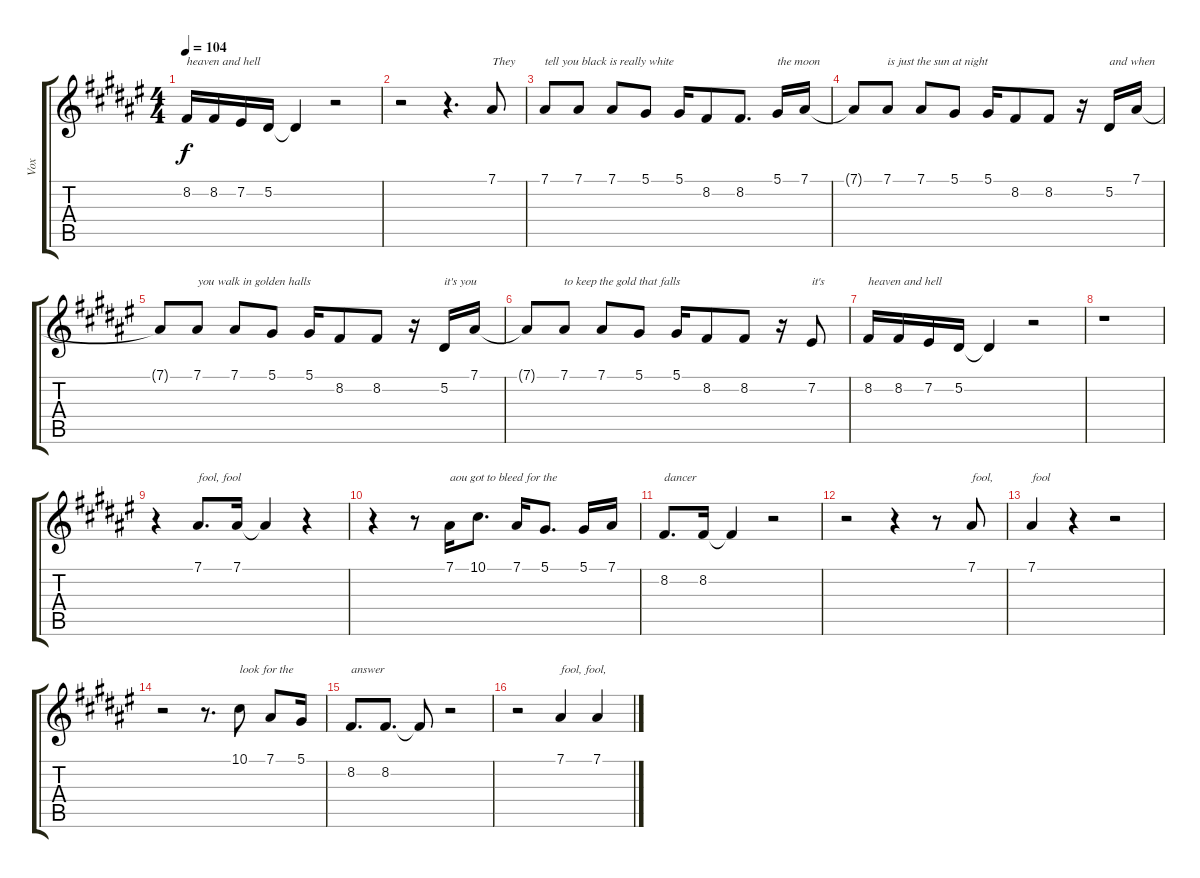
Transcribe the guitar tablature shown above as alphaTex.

\track ("Vox" "Vox") {instrument violin}
\staff {score tabs}
\tuning (Eb4 Bb3 Gb3 Db3 Ab2 Eb2) {hide}
\ts (4 4)
\tempo 104
\clef g2
\ks f#
8.2.16{txt "heaven and hell" dy f} 8.2.16 7.2.16 5.2.16 5.2{t}.4 r.2 |
r.2 r.4{d} 7.1.8{txt "They"} |
7.1.8{txt "tell you black is really white"} 7.1.8 7.1.8 5.1.8 5.1.16 8.2.8 8.2.8{d} 5.1.16{txt "the moon"} 7.1.16 |
7.1{t}.8 7.1.8{txt "is just the sun at night"} 7.1.8 5.1.8 5.1.16 8.2.8 8.2.8 r.16 5.2.16{txt "and when"} 7.1.16 |
7.1{t}.8 7.1.8{txt "you walk in golden halls"} 7.1.8 5.1.8 5.1.16 8.2.8 8.2.8 r.16 5.2.16{txt "it's you"} 7.1.16 |
7.1{t}.8 7.1.8{txt "to keep the gold that falls"} 7.1.8 5.1.8 5.1.16 8.2.8 8.2.8 r.16 7.2.8{txt "it's"} |
8.2.16{txt "heaven and hell"} 8.2.16 7.2.16 5.2.16 5.2{t}.4 r.2 |
r.1 |
r.4 7.1.8{d txt "fool, fool"} 7.1.16 7.1{t}.4 r.4 |
r.4 r.8 7.1.16{txt "aou got to bleed for the"} 10.1.8{d} 7.1.16 5.1.8{d} 5.1.16 7.1.16 |
8.2.8{d txt "dancer"} 8.2.16 8.2{t}.4 r.2 |
r.2 r.4 r.8 7.1.8{txt "fool,"} |
7.1.4{txt "fool"} r.4 r.2 |
r.2 r.8{d} 10.1.8{txt "look for the"} 7.1.8 5.1.16 |
8.2.8{d txt "answer"} 8.2.8{d} 8.2{t}.8 r.2 |
r.2 7.1.4{txt "fool, fool,"} 7.1.4
